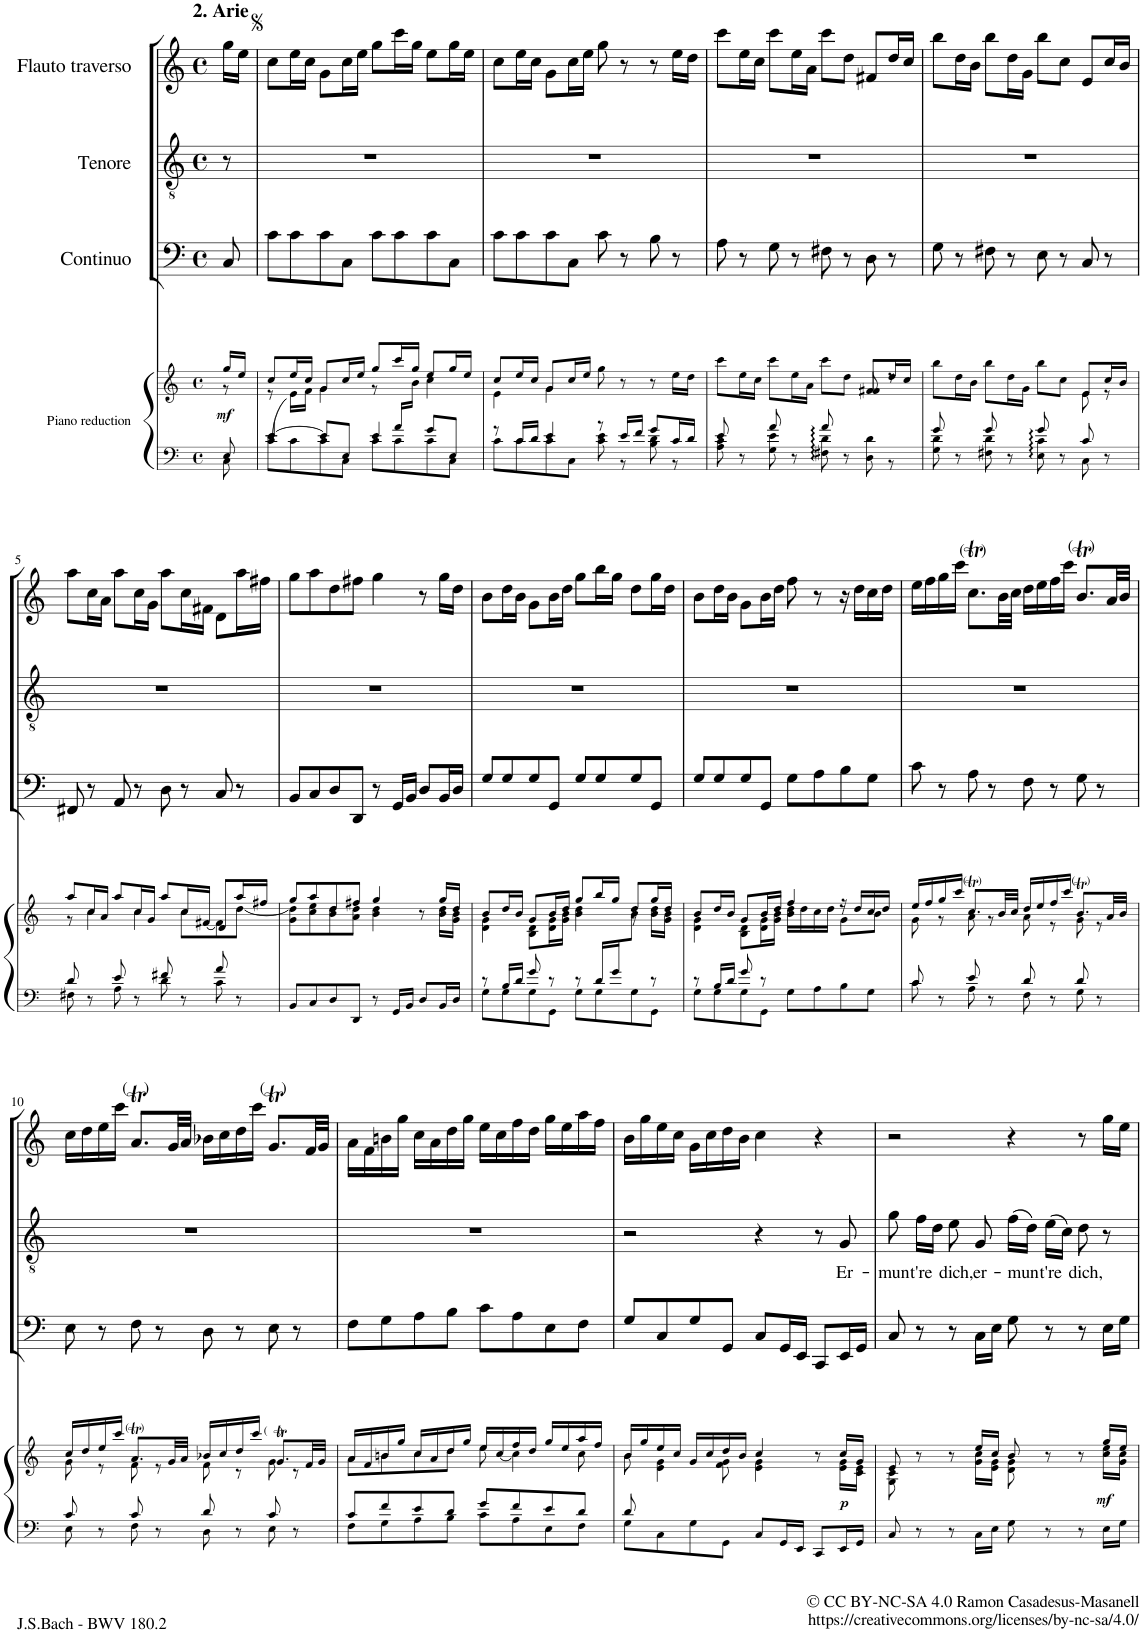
**kern	**kern	**dynam	**kern	**kern	**text	**kern
*part4	*part4	*part4	*part3	*part2	*part2	*part1
*staff5	*staff4	*staff4/5	*staff3	*staff2	*staff2	*staff1
*I"Piano reduction	*	*	*I"Continuo	*I"Tenore	*	*I"Flauto traverso
*I'Pno	*	*	*	*	*	*I'Fl
*stria5	*stria5	*	*	*	*	*
*clefF4	*clefG2	*	*clefF4	*clefGv2	*	*clefG2
*k[]	*k[]	*	*k[]	*k[]	*	*k[]
*M4/4	*M4/4	*	*M4/4	*M4/4	*	*M4/4
*met(c)	*met(c)	*	*met(c)	*met(c)	*	*met(c)
=	=	=	=	=	=	=
*^	*^	*	*	*	*	*
!	!	!	!	!	!	!	!	!LO:TX:a:B:t=2. Arie
!	!	!	!	!LO:DY:b	!	!	!	!
8E/	8C\	16gg/LL	8r	mf	8C/	8r	.	16gg\LL
.	.	16ee/JJ	.	.	.	.	.	16ee\JJ
=1	=1	=1	=1	=1	=1	=1	=1	=1
*	*^	*	*	*	*	*	*	*
8ryy	[4e/	8c\ [>8e\L	8cc/L	8r	.	8c\L	1r	.	8cc\L
.	.	8c\	16ee/L	16e\LL]	.	8c\	.	.	16ee\L
.	.	.	16cc/JJ	16f\JJ	.	.	.	.	16cc\JJ
.	8e/L]	8c\	8g/L	4g\	.	8c\	.	.	8g\L
.	8E/J	8C\J	16cc/L	.	.	8C\J	.	.	16cc\L
.	.	.	16ee/JJ	.	.	.	.	.	16ee\JJ
.	4e/	8c\L	8gg/L	8r	.	8c\L	.	.	8gg\L
16a/LL	.	8c\	16ccc/L	16ryy	.	8c\	.	.	16ccc\L
4ryy	.	.	16gg/JJ	16b\JJ	.	.	.	.	16gg\JJ
.	8g/L	8c\	8ee/L	4cc\	.	8c\	.	.	8ee\L
.	8E/J	8C\J	16gg/L	.	.	8C\J	.	.	16gg\L
16ryy	.	.	16ee/JJ	.	.	.	.	.	16ee\JJ
*	*v	*v	*	*	*	*	*	*	*
=2	=2	=2	=2	=2	=2	=2	=2	=2
8r	8c\L	8cc/L	4e\	.	8c\L	1r	.	8cc\L
16c/LL	8c\	16ee/L	.	.	8c\	.	.	16ee\L
16d/JJ	.	16cc/JJ	.	.	.	.	.	16cc\JJ
4e/	8c\	8g/L	4g\	.	8c\	.	.	8g\L
.	8C\J	16cc/L	.	.	8C\J	.	.	16cc\L
.	.	16ee/JJ	.	.	.	.	.	16ee\JJ
8r	8c\ 8e\	8gg\	8ryy	.	8c\	.	.	8gg\
16e/LL	8r	8r	8ryy	.	8r	.	.	8r
16f/JJ	.	.	.	.	.	.	.	.
8g/L	8B\ 8d\	8r	8ryy	.	8B\	.	.	8r
16c/L	8r	16ee\LL	8ryy	.	8r	.	.	16ee\LL
16d/JJ	.	16dd\JJ	.	.	.	.	.	16dd\JJ
=3	=3	=3	=3	=3	=3	=3	=3	=3
8e/	8A\ 8c\	8ccc\L	2.ryy	.	8A\	1r	.	8ccc\L
8r	8ryy	16ee\L	.	.	8r	.	.	16ee\L
.	.	16cc\JJ	.	.	.	.	.	16cc\JJ
8a/	8G\ 8e\	8ccc\L	.	.	8G\	.	.	8ccc\L
8r	8ryy	16ee\L	.	.	8r	.	.	16ee\L
.	.	16a\JJ	.	.	.	.	.	16a\JJ
8a/	8F#X\ 8d\	8ccc\L	.	.	8F#X\	.	.	8ccc\L
8r	8ryy	8dd\J	.	.	8r	.	.	8dd\J
8ryy	8D\ 8d\	8f#X/L	8f#/	.	8D\	.	.	8f#X/L
8r	8r	16dd/L	8ryy	.	8r	.	.	16dd/L
.	.	16cc/JJ	.	.	.	.	.	16cc/JJ
=4	=4	=4	=4	=4	=4	=4	=4	=4
8g/	8G\ 8d\	8bb\L	2ryy	.	8G\	1r	.	8bb\L
8r	8ryy	16dd\L	.	.	8r	.	.	16dd\L
.	.	16b\JJ	.	.	.	.	.	16b\JJ
8g/	8F#X\ 8d\	8bb\L	.	.	8F#X\	.	.	8bb\L
8r	8ryy	16dd\L	.	.	8r	.	.	16dd\L
.	.	16g\JJ	.	.	.	.	.	16g\JJ
8g/	8E\ 8c\	8bb\L	4ryy	.	8E\	.	.	8bb\L
8r	8ryy	8cc\J	.	.	8r	.	.	8cc\J
8c/	8C\	8e/L	8e\	.	8C/	.	.	8e/L
8r	8ryy	16cc/L	8r	.	8r	.	.	16cc/L
.	.	16b/JJ	.	.	.	.	.	16b/JJ
!!LO:LB:g=z
=5	=5	=5	=5	=5	=5	=5	=5	=5
8d/	8F#X\	8aa/L	8r	.	8FF#X/	1r	.	8aa\L
8r	8ryy	16cc/L	4cc\	.	8r	.	.	16cc\L
.	.	16a/JJ	.	.	.	.	.	16a\JJ
8e/	8A\	8aa/L	.	.	8AA/	.	.	8aa\L
8r	8ryy	16cc/L	4cc\	.	8r	.	.	16cc\L
.	.	16g/JJ	.	.	.	.	.	16g\JJ
8f#X/	8d\	8aa/L	.	.	8D\	.	.	8aa\L
8r	8ryy	16cc/L	8cc\L	.	8r	.	.	16cc\L
.	.	[<16f#X/JJ	.	.	.	.	.	16f#X\JJ
8a/	8c\	8d/L	8f#\]	.	8C/	.	.	8d\L
8r	8ryy	16aa/L	[8dd\J	.	8r	.	.	16aa\L
.	.	16ff#X/JJ	.	.	.	.	.	16ff#X\JJ
*v	*v	*	*	*	*	*	*	*
=6	=6	=6	=6	=6	=6	=6	=6
8BB/L	8gg/L	8g\ 8dd\]L	.	8BB/L	1r	.	8gg\L
8C/	8aa/	8cc\ 8ee\	.	8C/	.	.	8aa\
8D/	8dd/	8b\ 8dd\	.	8D/	.	.	8dd\
8DD/J	8ff#X/J	8a\ 8dd\J	.	8DD/J	.	.	8ff#X\J
8r	4gg/	4b\ 4dd\	.	8r	.	.	4gg\
16GG/LL	.	.	.	16GG/LL	.	.	.
16BB/JJ	.	.	.	16BB/JJ	.	.	.
8D/L	8r	8ryy	.	8D/L	.	.	8r
16BB/L	16gg/LL	16b\ 16dd\LL	.	16BB/L	.	.	16gg\LL
16D/JJ	16dd/JJ	16g\ 16b\JJ	.	16D/JJ	.	.	16dd\JJ
=7	=7	=7	=7	=7	=7	=7	=7
*^	*	*^	*	*	*	*	*
8r	8G\L	8b/L	4d\ 4g\	2.ryy	.	8G/L	1r	.	8b\L
16B/LL	8G\	16dd/L	.	.	.	8G/	.	.	16dd\L
16d/JJ	.	16b/JJ	.	.	.	.	.	.	16b\JJ
8g/	8G\	8g/L	8B\ 8d\L	.	.	8G/	.	.	8g\L
8r	8GG\J	16b/L	16d\ 16g\L	.	.	8GG/J	.	.	16b\L
.	.	16dd/JJ	16g\ 16b\JJ	.	.	.	.	.	16dd\JJ
8r	8G\L	8gg/L	4b\ 4dd\	.	.	8G/L	.	.	8gg\L
16d/LL	8G\	16bb/L	.	.	.	8G/	.	.	16bb\L
16g/J	.	16gg/JJ	.	.	.	.	.	.	16gg\JJ
8ryy	8G\	8dd/L	8r	8b\J	.	8G/	.	.	8dd\L
8r	8GG\J	16gg/L	16b\ 16dd\LL	8ryy	.	8GG/J	.	.	16gg\L
.	.	16dd/JJ	16g\ 16b\JJ	.	.	.	.	.	16dd\JJ
*	*	*	*v	*v	*	*	*	*	*
=8	=8	=8	=8	=8	=8	=8	=8	=8
8r	8G\L	8b/L	4d\ 4g\	.	8G/L	1r	.	8b\L
16B/LL	8G\	16dd/L	.	.	8G/	.	.	16dd\L
16d/JJ	.	16b/JJ	.	.	.	.	.	16b\JJ
8g/	8G\	8g/L	8B\ 8d\L	.	8G/	.	.	8g\L
8r	8GG\J	16b/L	16d\ 16g\L	.	8GG/J	.	.	16b\L
.	.	16dd/JJ	16g\ 16b\JJ	.	.	.	.	16dd\JJ
2ryy	8G\L	4ff/	16b\ 16dd\LL	.	8G\L	.	.	8ff\
.	.	.	16dd\	.	.	.	.	.
.	8A\	.	16cc\	.	8A\	.	.	8r
.	.	.	16dd\JJ	.	.	.	.	.
.	8B\	16r	8g\L	.	8B\	.	.	16r
.	.	16dd/LL	.	.	.	.	.	16dd\LL
.	8G\J	16cc/	8b\J	.	8G\J	.	.	16cc\
.	.	16dd/JJ	.	.	.	.	.	16dd\JJ
=9	=9	=9	=9	=9	=9	=9	=9	=9
8c/	8c\	16ee/LL	8g\	.	8c\	1r	.	16ee\LL
.	.	16ff/	.	.	.	.	.	16ff\
8r	8ryy	16gg/	8r	.	8r	.	.	16gg\
.	.	16ccc/JJ	.	.	.	.	.	16ccc\JJ
!	!	!	!	!	!	!	!	!LO:TX:a:t=(    )
!	!	!LO:TX:a:t=(    )	!	!	!	!	!	!
8e/	8A\	8.ccT/L	8a\	.	8A\	.	.	8.ccT\L
8r	8ryy	.	8r	.	8r	.	.	.
.	.	32b/LL	.	.	.	.	.	32b\LL
.	.	32cc/JJJ	.	.	.	.	.	32cc\JJJ
8d/	8F\	16dd/LL	8a\	.	8F\	.	.	16dd\LL
.	.	16ee/	.	.	.	.	.	16ee\
8r	8ryy	16ff/	8r	.	8r	.	.	16ff\
.	.	16ccc/JJ	.	.	.	.	.	16ccc\JJ
!	!	!	!	!	!	!	!	!LO:TX:a:t=(    )
!	!	!LO:TX:a:t=(    )	!	!	!	!	!	!
8d/	8G\	8.bt/L	8g\	.	8G\	.	.	8.bt/L
8r	8ryy	.	8r	.	8r	.	.	.
.	.	32a/LL	.	.	.	.	.	32a/LL
.	.	32b/JJJ	.	.	.	.	.	32b/JJJ
!!LO:LB:g=z
=10	=10	=10	=10	=10	=10	=10	=10	=10
8c/	8E\	16cc/LL	8g\	.	8E\	1r	.	16cc\LL
.	.	16dd/	.	.	.	.	.	16dd\
8r	8ryy	16ee/	8r	.	8r	.	.	16ee\
.	.	16ccc/JJ	.	.	.	.	.	16ccc\JJ
!	!	!	!	!	!	!	!	!LO:TX:a:t=(    )
!	!	!LO:TX:a:t=(    )	!	!	!	!	!	!
8c/	8F\	8.aT/L	8f\	.	8F\	.	.	8.aT/L
8r	8ryy	.	8r	.	8r	.	.	.
.	.	32g/LL	.	.	.	.	.	32g/LL
.	.	32a/JJJ	.	.	.	.	.	32a/JJJ
8d/	8D\	16b-X/LL	8f\	.	8D\	.	.	16b-X\LL
.	.	16cc/	.	.	.	.	.	16cc\
8r	8ryy	16dd/	8r	.	8r	.	.	16dd\
.	.	16ccc/JJ	.	.	.	.	.	16ccc\JJ
!	!	!	!	!	!	!	!	!LO:TX:a:t=(    )
!	!	!LO:TX:a:t=(    )	!	!	!	!	!	!
8c/	8E\	8.gT/L	8g\	.	8E\	.	.	8.gT/L
8r	8ryy	.	8r	.	8r	.	.	.
.	.	32f/LL	.	.	.	.	.	32f/LL
.	.	32g/JJJ	.	.	.	.	.	32g/JJJ
=11	=11	=11	=11	=11	=11	=11	=11	=11
8c/L	8F\L	16a/LL	8a\L	.	8F\L	1r	.	16a\LL
.	.	16f/	.	.	.	.	.	16f\
8f/	8G\	16bn/	8b\	.	8G\	.	.	16bn\
.	.	16gg/JJ	.	.	.	.	.	16gg\JJ
8e/	8A\	16cc/LL	8cc\	.	8A\	.	.	16cc\LL
.	.	16a/	.	.	.	.	.	16a\
8d/J	8B\J	16dd/	8dd\J	.	8B\J	.	.	16dd\
.	.	16gg/JJ	.	.	.	.	.	16gg\JJ
8g/L	8c\L	16ee/LL	8ee\	.	8c\L	.	.	16ee\LL
.	.	[<16cc/	.	.	.	.	.	16cc\
8f/	8A\	16ff/	4cc\]	.	8A\	.	.	16ff\
.	.	16dd/JJ	.	.	.	.	.	16dd\JJ
8e/	8E\	16gg/LL	.	.	8E\	.	.	16gg\LL
.	.	16ee/	.	.	.	.	.	16ee\
8d/J	8F\J	16aa/	8cc\	.	8F\J	.	.	16aa\
.	.	16ff/JJ	.	.	.	.	.	16ff\JJ
=12	=12	=12	=12	=12	=12	=12	=12	=12
8d/	8G\L	16b/LL	8b\	.	8G/L	2r	.	16b\LL
.	.	16gg/	.	.	.	.	.	16gg\
8ryy	8C\	16ee/	4e\ 4g\	.	8C/	.	.	16ee\
.	.	16cc/JJ	.	.	.	.	.	16cc\JJ
4ryy	8G\	16g/LL	.	.	8G/	.	.	16g\LL
.	.	16cc/	.	.	.	.	.	16cc\
.	8GG\J	16dd/	8f\ 8g\	.	8GG/J	.	.	16dd\
.	.	16b/JJ	.	.	.	.	.	16b\JJ
8C/L	2ryy	4cc/	4e\ 4g\	.	8C/L	4r	.	4cc\
16GG/L	.	.	.	.	16GG/L	.	.	.
16EE/JJ	.	.	.	.	16EE/JJ	.	.	.
8CC/L	.	8r	8ryy	.	8CC/L	8r	.	4r
!	!	!	!	!LO:DY:b	!	!	!LO:LY:b	!
16EE/L	.	16cc/LL	16e\ 16g\LL	p	16EE/L	8G/	Er-	.
16GG/JJ	.	16g/JJ	16c\ 16e\JJ	.	16GG/JJ	.	.	.
*v	*v	*	*	*	*	*	*	*
=13	=13	=13	=13	=13	=13	=13	=13
!	!	!	!	!	!	!LO:LY:b	!
8C/	8e/	8G\ 8c\	.	8C/	8g\	-mun-	2r
!	!	!	!	!	!	!LO:LY:b	!
8r	8r	8ryy	.	8r	16f\LL	-t're	.
.	.	.	.	.	16d\JJ	.	.
!	!	!	!	!	!	!LO:LY:b	!
8r	8r	8ryy	.	8r	8e\	dich,	.
!	!	!	!	!	!	!LO:LY:b	!
16C\LL	16ee/LL	16g\ 16cc\LL	.	16C\LL	8G/	er-	.
16E\JJ	16cc/JJ	16e\ 16g\JJ	.	16E\JJ	.	.	.
!	!	!	!	!	!	!LO:LY:b	!
8G\	8b/	8d\ 8g\	.	8G\	(16f\LL	-mun-	4r
.	.	.	.	.	16d\JJ)	.	.
!	!	!	!	!	!	!LO:LY:b	!
8r	8r	8ryy	.	8r	(16e\LL	-t're	.
.	.	.	.	.	16c\JJ)	.	.
!	!	!	!	!	!	!LO:LY:b	!
8r	8r	8ryy	.	8r	8d\	dich,	8r
!	!	!	!LO:DY:b	!	!	!	!
16E\LL	16gg/LL	16cc\ 16ee\LL	mf	16E\LL	8r	.	16gg\LL
16G\JJ	16ee/JJ	16g\ 16cc\JJ	.	16G\JJ	.	.	16ee\JJ
*	*v	*v	*	*	*	*	*
=	=	=	=	=	=	=
*-	*-	*-	*-	*-	*-	*-
